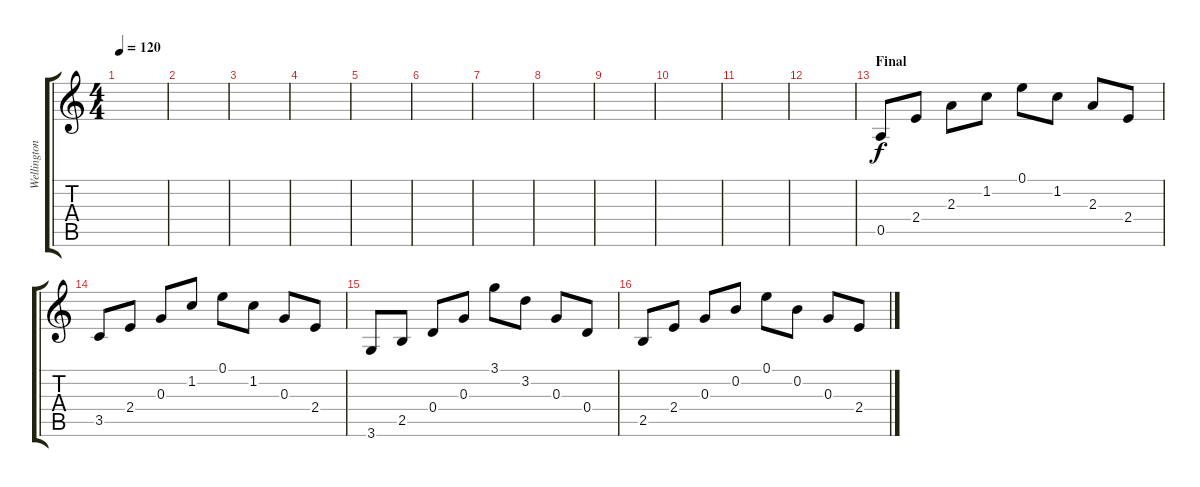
\track ("Wellington" "Wellington") {instrument acousticguitarnylon}
\staff {score tabs}
\tuning (E4 B3 G3 D3 A2 E2) {hide}
\ts (4 4)
\tempo 120
\clef g2
\ks c
|
|
|
|
|
|
|
|
|
|
|
|
\section ("" "Final")
0.5.8 2.4.8 2.3.8 1.2.8 0.1.8 1.2.8 2.3.8 2.4.8 |
3.5.8 2.4.8 0.3.8 1.2.8 0.1.8 1.2.8 0.3.8 2.4.8 |
3.6.8 2.5.8 0.4.8 0.3.8 3.1.8 3.2.8 0.3.8 0.4.8 |
2.5.8 2.4.8 0.3.8 0.2.8 0.1.8 0.2.8 0.3.8 2.4.8
